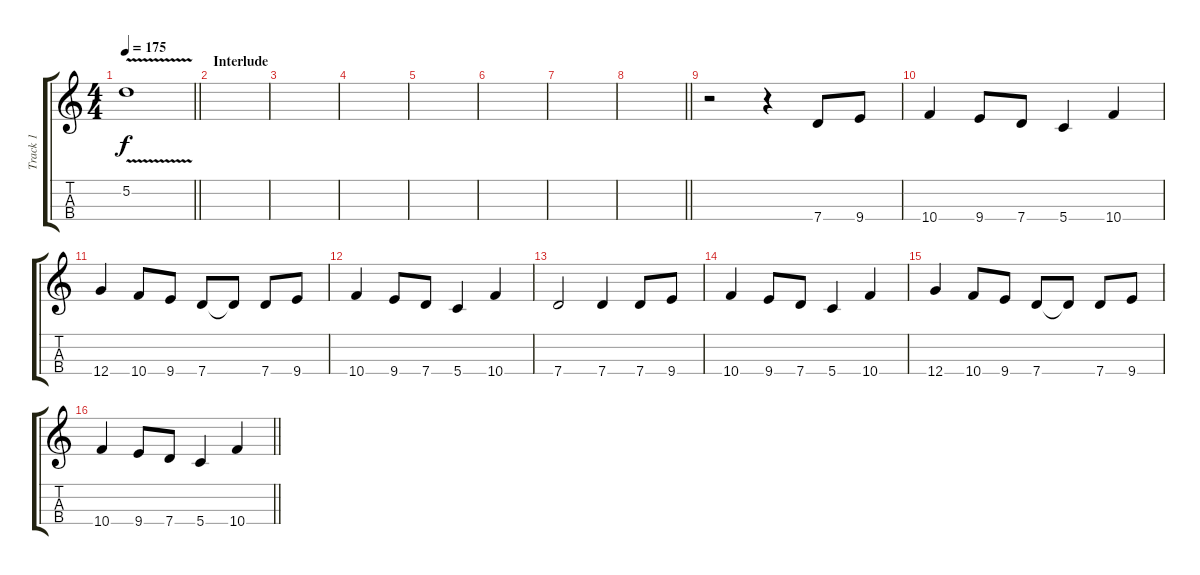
\track ("Track 1" "Track 1") {instrument violin}
\staff {score tabs}
\tuning (E5 A4 D4 G3) {hide}
\ts (4 4)
\tempo 175
\clef g2
\barLineRight lightlight
\ks c
5.2{v}.1{dy f} |
\section ("" "Interlude")
|
|
|
|
|
|
\barLineRight lightlight
|
\section ("" "")
r.2 r.4 7.4.8 9.4.8 |
10.4.4 9.4.8 7.4.8 5.4.4 10.4.4 |
12.4.4 10.4.8 9.4.8 7.4.8 7.4{t}.8 7.4.8 9.4.8 |
10.4.4 9.4.8 7.4.8 5.4.4 10.4.4 |
7.4.2 7.4.4 7.4.8 9.4.8 |
10.4.4 9.4.8 7.4.8 5.4.4 10.4.4 |
12.4.4 10.4.8 9.4.8 7.4.8 7.4{t}.8 7.4.8 9.4.8 |
\barLineRight lightlight
10.4.4 9.4.8 7.4.8 5.4.4 10.4.4
